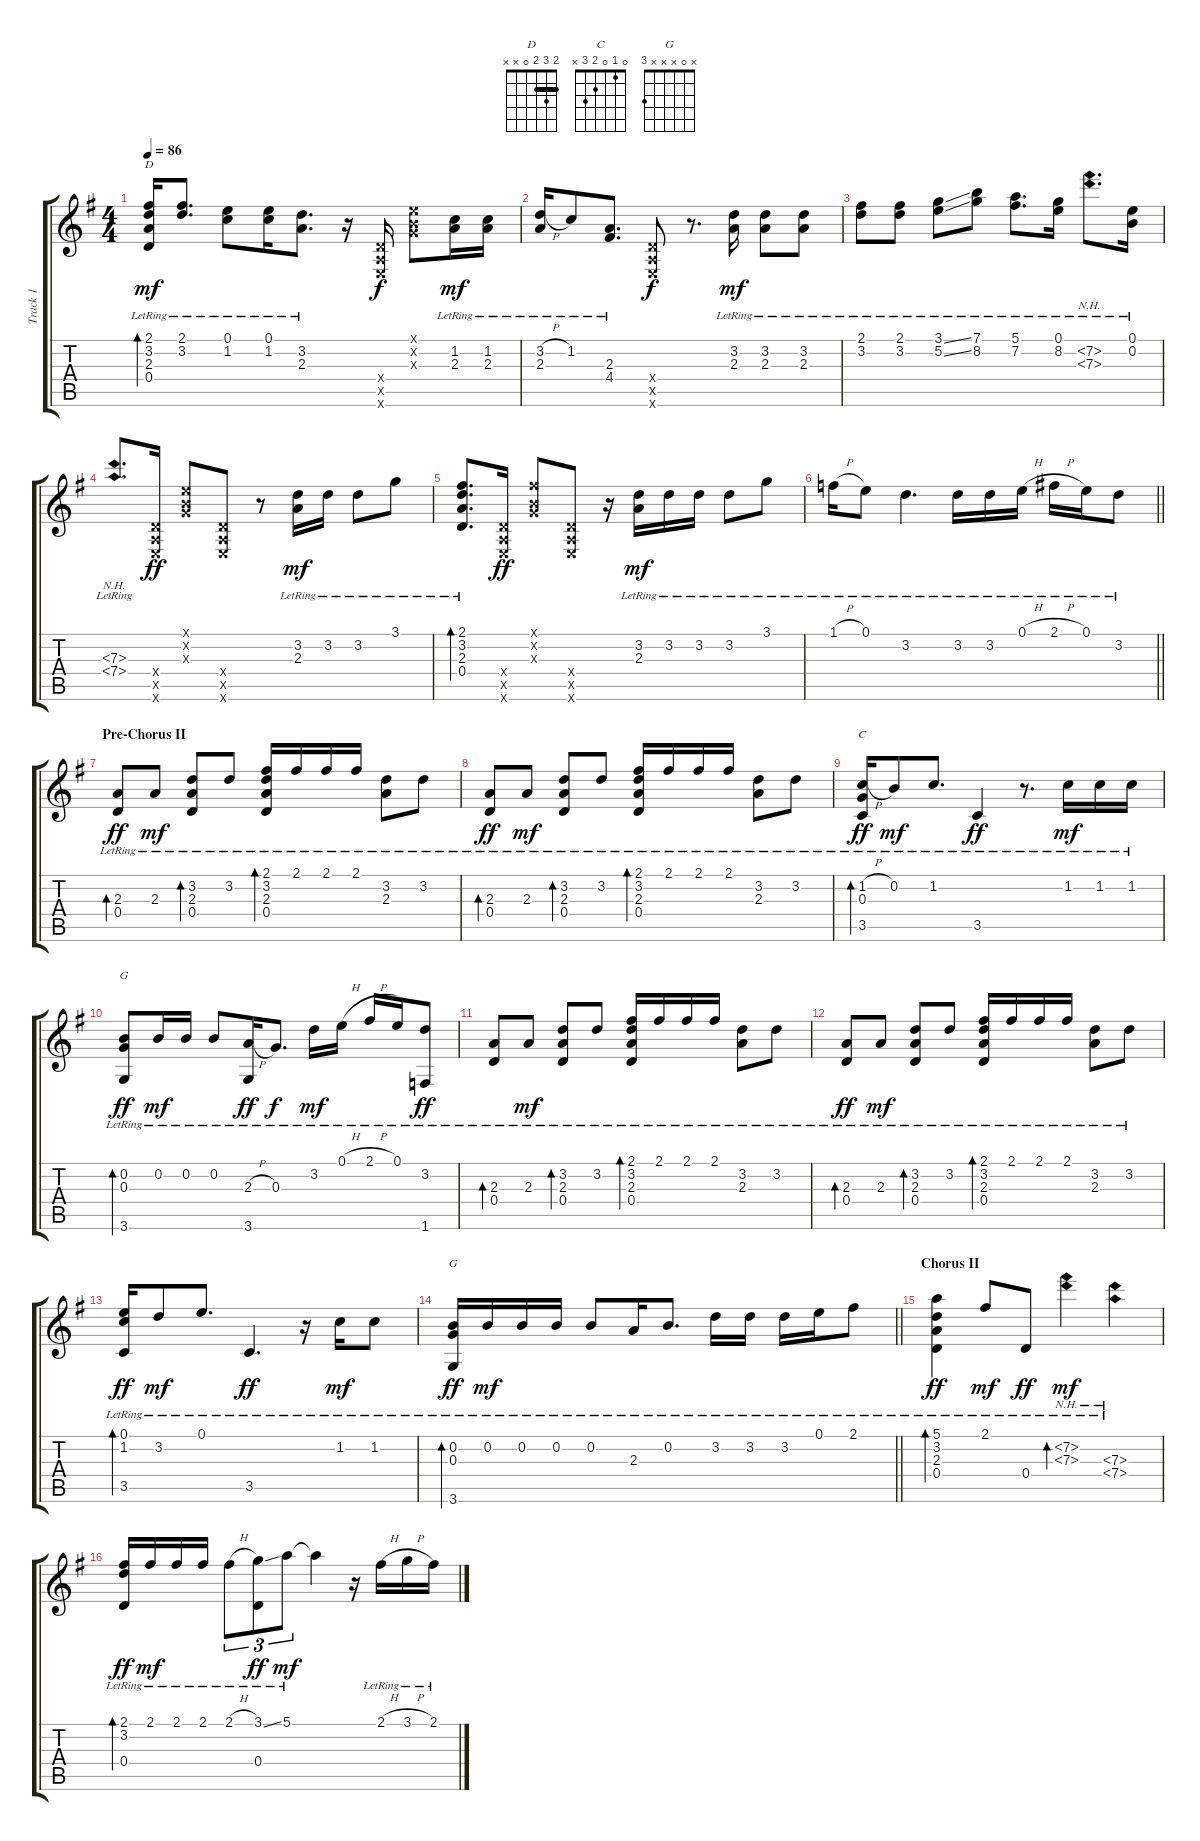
\track ("Track 1" "Track 1") {instrument acousticguitarnylon}
\staff {score tabs}
\tuning (E4 B3 G3 D3 A2 E2) {hide}
\chord ("D" 2 3 2 0 x x) {barre 2}
\chord ("C" 0 1 0 2 3 x)
\chord ("G" 3 0 0 0 2 3)
\chord ("G" x 0 x x x 3)
\ts (4 4)
\tempo 86
\clef g2
\ks g
(2.1{lr} 3.2{lr} 2.3{lr} 0.4{lr}).16{bd 240 ch "D" dy mf} (2.1{lr} 3.2{lr}).8{d} (0.1{lr} 1.2{lr}).8 (0.1{lr} 1.2{lr}).16 (3.2{lr} 2.3{lr}).8{d} r.16 (0.4{x} 0.5{x} 0.6{x}).16{dy f} (0.1{x} 0.2{x} 0.3{x}).8 (1.2{lr} 2.3{lr}).16{dy mf} (1.2{lr} 2.3{lr}).16 |
(3.2{h lr} 2.3{lr}).16 1.2{lr}.8 (2.3{lr} 4.4{lr}).8{d} (0.4{x} 0.5{x} 0.6{x}).8{dy f} r.8{d} (3.2{lr} 2.3{lr}).16{dy mf} (3.2{lr} 2.3{lr}).8 (3.2{lr} 2.3{lr}).8 |
(2.1{lr} 3.2{lr}).8 (2.1{lr} 3.2{lr}).8 (3.1{ss lr} 5.2{ss lr}).8 (7.1{lr} 8.2{lr}).8 (5.1{lr} 7.2{lr}).8{d} (0.1{lr} 8.2{lr}).16 (7.2{nh lr} 7.3{nh lr}).8{d} (0.1{lr} 0.2{lr}).16 |
(7.3{nh lr} 7.4{nh lr}).8{d} (0.4{x} 0.5{x} 0.6{x}).16{dy ff} (0.1{x} 0.2{x} 0.3{x}).8 (0.4{x} 0.5{x} 0.6{x}).8 r.8 (3.2{lr} 2.3{lr}).16{dy mf} 3.2{lr}.16 3.2{lr}.8 3.1{lr}.8 |
(2.1{lr} 3.2{lr} 2.3{lr} 0.4{lr}).8{d bd 120} (0.4{x} 0.5{x} 0.6{x}).16{dy ff} (2.1{x} 0.2{x} 0.3{x}).8 (0.4{x} 0.5{x} 0.6{x}).8 r.16 (3.2{lr} 2.3{lr}).16{dy mf} 3.2{lr}.16 3.2{lr}.16 3.2{lr}.8 3.1{lr}.8 |
\barLineRight lightlight
1.1{h lr}.16 0.1{lr}.8 3.2{lr}.4{d} 3.2{lr}.16 3.2{lr}.16 0.1{h lr}.16 2.1{h lr}.16 0.1{lr}.16 3.2{lr}.8 |
\section ("" "Pre-Chorus II")
(2.3{lr} 0.4{lr}).8{bd 120 dy ff} 2.3{lr}.8{dy mf} (3.2{lr} 2.3{lr} 0.4{lr}).8{bd 120} 3.2{lr}.8 (2.1{lr} 3.2{lr} 2.3{lr} 0.4{lr}).16{bd 480} 2.1{lr}.16 2.1{lr}.16 2.1{lr}.16 (3.2{lr} 2.3{lr}).8 3.2{lr}.8 |
(2.3{lr} 0.4{lr}).8{bd 120 dy ff} 2.3{lr}.8{dy mf} (3.2{lr} 2.3{lr} 0.4{lr}).8{bd 120} 3.2{lr}.8 (2.1{lr} 3.2{lr} 2.3{lr} 0.4{lr}).16{bd 480} 2.1{lr}.16 2.1{lr}.16 2.1{lr}.16 (3.2{lr} 2.3{lr}).8 3.2{lr}.8 |
(1.2{h lr} 0.3{lr} 3.5{lr}).16{bd 480 ch "C" dy ff} 0.2{lr}.8{dy mf} 1.2{lr}.8{d} 3.5{lr}.4{dy ff} r.8{d} 1.2{lr}.16{dy mf} 1.2{lr}.16 1.2{lr}.16 |
(0.2{lr} 0.3{lr} 3.6{lr}).8{bd 480 ch "G" dy ff} 0.2{lr}.16{dy mf} 0.2{lr}.16 0.2{lr}.8 (2.3{h lr} 3.6{lr}).16{dy ff} 0.3{lr}.8{d dy f} 3.2{lr}.16{dy mf} 0.1{h lr}.16 2.1{h lr}.16 0.1{lr}.16 (3.2{lr} 1.6{lr}).8{dy ff} |
(2.3{lr} 0.4{lr}).8{bd 120} 2.3{lr}.8{dy mf} (3.2{lr} 2.3{lr} 0.4{lr}).8{bd 120} 3.2{lr}.8 (2.1{lr} 3.2{lr} 2.3{lr} 0.4{lr}).16{bd 480} 2.1{lr}.16 2.1{lr}.16 2.1{lr}.16 (3.2{lr} 2.3{lr}).8 3.2{lr}.8 |
(2.3{lr} 0.4{lr}).8{bd 120 dy ff} 2.3{lr}.8{dy mf} (3.2{lr} 2.3{lr} 0.4{lr}).8{bd 120} 3.2{lr}.8 (2.1{lr} 3.2{lr} 2.3{lr} 0.4{lr}).16{bd 480} 2.1{lr}.16 2.1{lr}.16 2.1{lr}.16 (3.2{lr} 2.3{lr}).8 3.2{lr}.8 |
(0.1{lr} 1.2{lr} 3.5{lr}).16{bd 480 dy ff} 3.2{lr}.8{dy mf} 0.1{lr}.8{d} 3.5{lr}.4{d dy ff} r.16 1.2{lr}.16{dy mf} 1.2{lr}.8 |
\barLineRight lightlight
(0.2{lr} 0.3{lr} 3.6{lr}).16{bd 480 ch "G" dy ff} 0.2{lr}.16{dy mf} 0.2{lr}.16 0.2{lr}.16 0.2{lr}.8 2.3{lr}.16 0.2{lr}.8{d} 3.2{lr}.16 3.2{lr}.16 3.2{lr}.16 0.1{lr}.16 2.1{lr}.8 |
\section ("" "Chorus II")
(5.1{lr} 3.2{lr} 2.3{lr} 0.4{lr}).4{bd 120 dy ff} 2.1{lr}.8{dy mf} 0.4{lr}.8{dy ff} (7.2{nh lr} 7.3{nh lr}).4{bd 120 dy mf} (7.3{nh lr} 7.4{nh lr}).4 |
(2.1{lr} 3.2{lr} 0.4{lr}).16{bd 480 dy ff} 2.1{lr}.16{dy mf} 2.1{lr}.16 2.1{lr}.16 2.1{h lr}.8{tu (3 2)} (3.1{ss lr} 0.4{lr}).8{tu (3 2) dy ff} 5.1{lr}.8{tu (3 2) dy mf} 5.1{t}.4 r.16 2.1{h lr}.16 3.1{h lr}.16 2.1{lr}.16
